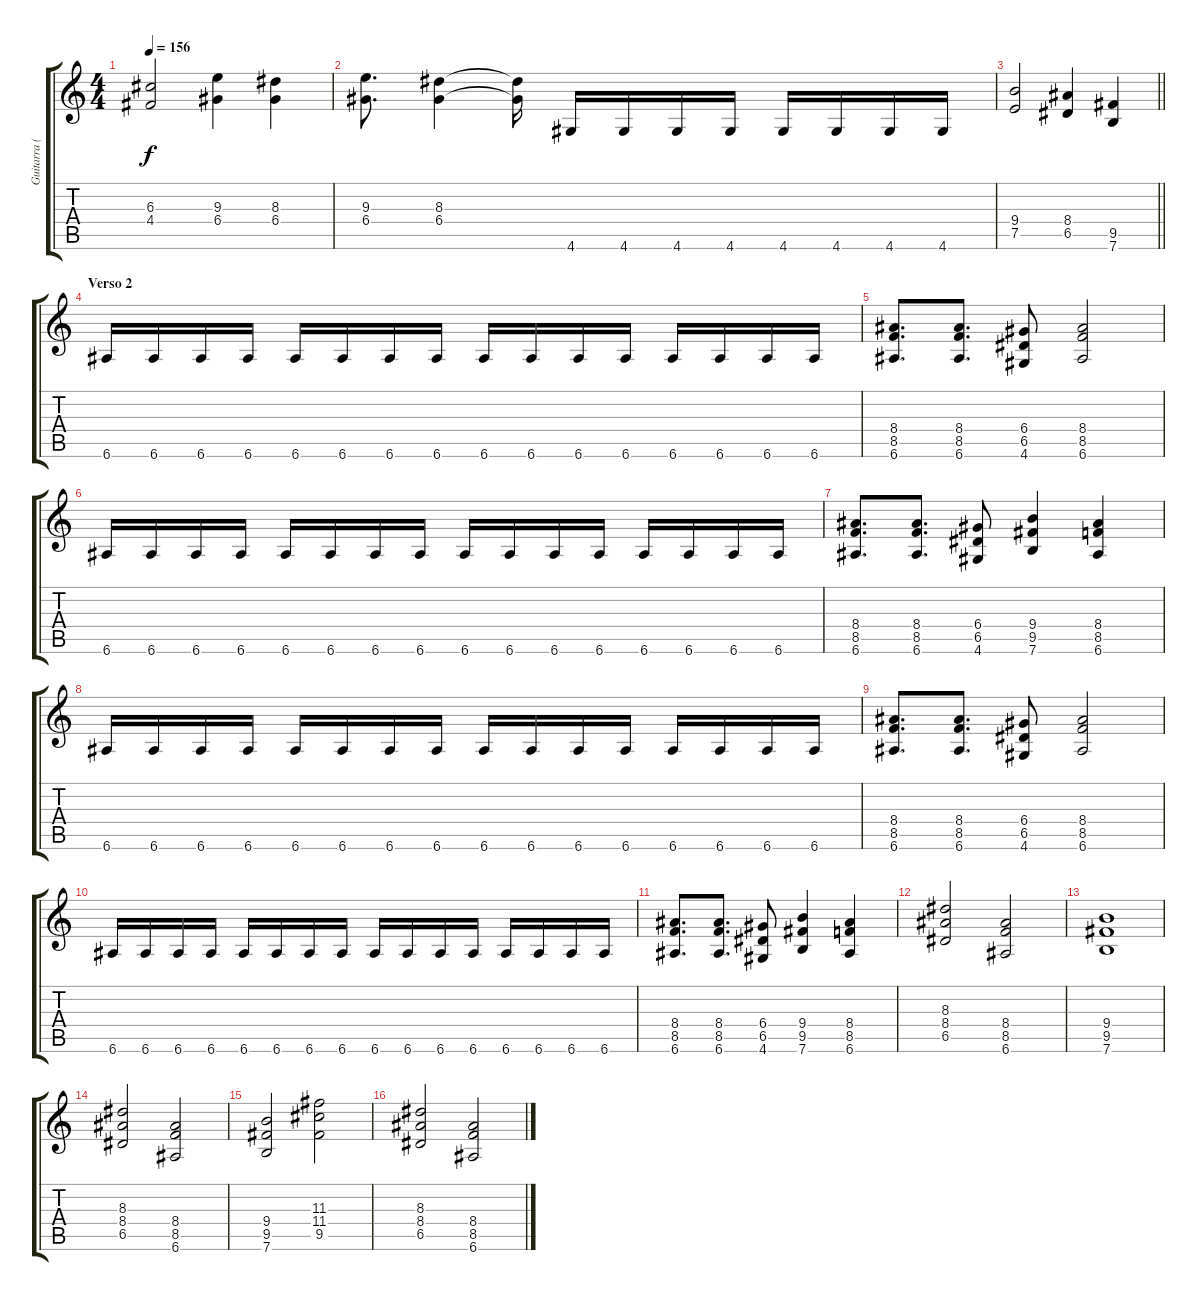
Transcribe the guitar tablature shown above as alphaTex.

\track ("Guitarra (Jero)" "Guitarra (") {instrument distortionguitar}
\staff {score tabs}
\tuning (E4 B3 G3 D3 A2 E2) {hide}
\ts (4 4)
\tempo 156
\clef g2
\ks c
(6.3 4.4).2{dy f} (9.3 6.4).4 (8.3 6.4).4 |
(9.3 6.4).8{d} (8.3 6.4).4 (8.3{t} 6.4{t}).16 4.6.16 4.6.16 4.6.16 4.6.16 4.6.16 4.6.16 4.6.16 4.6.16 |
\barLineRight lightlight
(9.4 7.5).2 (8.4 6.5).4 (9.5 7.6).4 |
\section ("" "Verso 2")
6.6.16 6.6.16 6.6.16 6.6.16 6.6.16 6.6.16 6.6.16 6.6.16 6.6.16 6.6.16 6.6.16 6.6.16 6.6.16 6.6.16 6.6.16 6.6.16 |
(8.4 8.5 6.6).8{d} (8.4 8.5 6.6).8{d} (6.4 6.5 4.6).8 (8.4 8.5 6.6).2 |
6.6.16 6.6.16 6.6.16 6.6.16 6.6.16 6.6.16 6.6.16 6.6.16 6.6.16 6.6.16 6.6.16 6.6.16 6.6.16 6.6.16 6.6.16 6.6.16 |
(8.4 8.5 6.6).8{d} (8.4 8.5 6.6).8{d} (6.4 6.5 4.6).8 (9.4 9.5 7.6).4 (8.4 8.5 6.6).4 |
6.6.16 6.6.16 6.6.16 6.6.16 6.6.16 6.6.16 6.6.16 6.6.16 6.6.16 6.6.16 6.6.16 6.6.16 6.6.16 6.6.16 6.6.16 6.6.16 |
(8.4 8.5 6.6).8{d} (8.4 8.5 6.6).8{d} (6.4 6.5 4.6).8 (8.4 8.5 6.6).2 |
6.6.16 6.6.16 6.6.16 6.6.16 6.6.16 6.6.16 6.6.16 6.6.16 6.6.16 6.6.16 6.6.16 6.6.16 6.6.16 6.6.16 6.6.16 6.6.16 |
(8.4 8.5 6.6).8{d} (8.4 8.5 6.6).8{d} (6.4 6.5 4.6).8 (9.4 9.5 7.6).4 (8.4 8.5 6.6).4 |
(8.3 8.4 6.5).2 (8.4 8.5 6.6).2 |
(9.4 9.5 7.6).1 |
(8.3 8.4 6.5).2 (8.4 8.5 6.6).2 |
(9.4 9.5 7.6).2 (11.3 11.4 9.5).2 |
(8.3 8.4 6.5).2 (8.4 8.5 6.6).2
